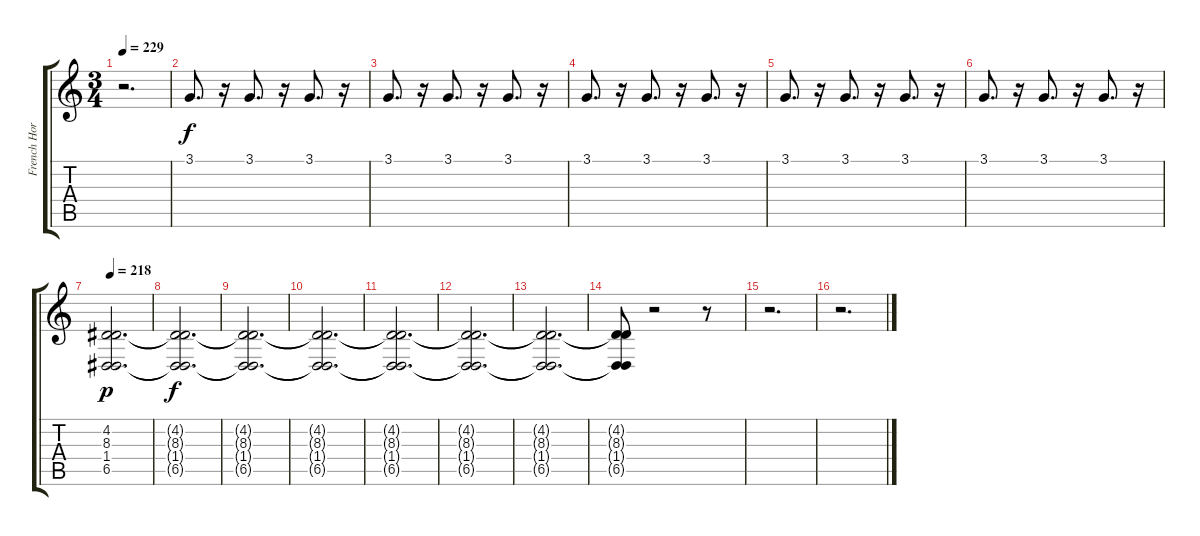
\track ("French Horn." "French Hor") {instrument frenchhorn}
\staff {score tabs}
\tuning (E4 B3 G3 D3 A2 E2) {hide}
\ts (3 4)
\tempo 229
\clef g2
\ks c
r.2{d dy f} |
3.1.8{d} r.16 3.1.8{d} r.16 3.1.8{d} r.16 |
3.1.8{d} r.16 3.1.8{d} r.16 3.1.8{d} r.16 |
3.1.8{d} r.16 3.1.8{d} r.16 3.1.8{d} r.16 |
3.1.8{d} r.16 3.1.8{d} r.16 3.1.8{d} r.16 |
3.1.8{d} r.16 3.1.8{d} r.16 3.1.8{d} r.16 |
\tempo 218
(4.2 8.3 1.4 6.5).2{d dy p} |
(4.2{t} 8.3{t} 1.4{t} 6.5{t}).2{d dy f} |
(4.2{t} 8.3{t} 1.4{t} 6.5{t}).2{d} |
(4.2{t} 8.3{t} 1.4{t} 6.5{t}).2{d} |
(4.2{t} 8.3{t} 1.4{t} 6.5{t}).2{d} |
(4.2{t} 8.3{t} 1.4{t} 6.5{t}).2{d} |
(4.2{t} 8.3{t} 1.4{t} 6.5{t}).2{d} |
(4.2{t} 8.3{t} 1.4{t} 6.5{t}).8 r.2 r.8 |
r.2{d} |
r.2{d}
